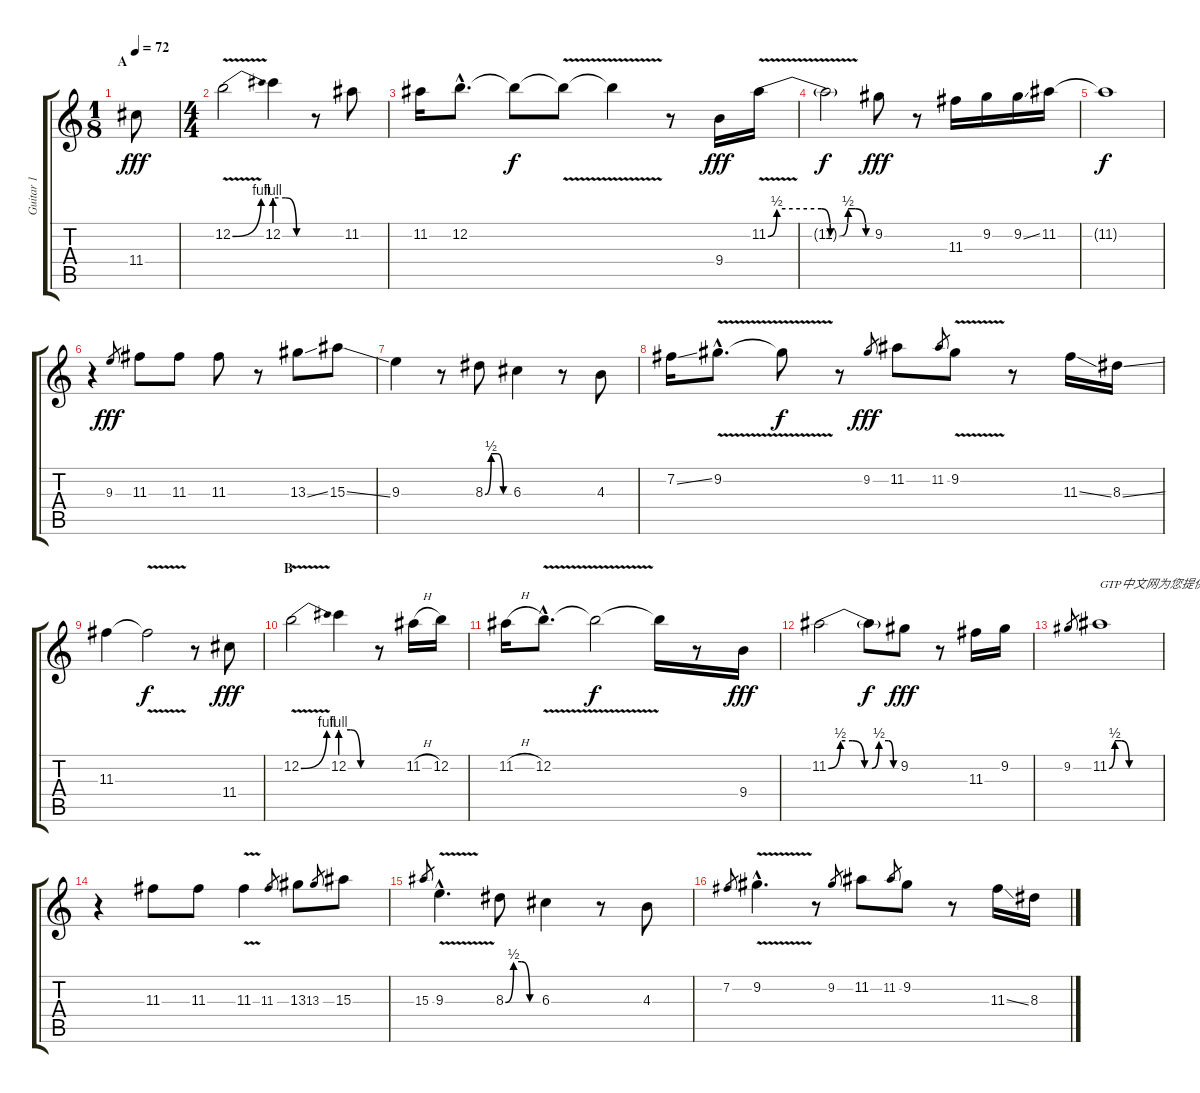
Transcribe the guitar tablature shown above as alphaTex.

\track ("Guitar 1" "Guitar 1") {instrument distortionguitar}
\staff {score tabs}
\tuning (E4 B3 G3 D3 A2 E2) {hide}
\ts (1 8)
\section ("" "A")
\tempo 72
\clef g2
\ks c
11.4.8{dy fff instrument distortionguitar} |
\ts (4 4)
12.2{be (bend 0 0 60 4) v}.2 12.2{be (custom 0 4 20 4 40 0 60 0)}.4 r.8 11.2.8 |
11.2.16 12.2{hac}.8{d} 12.2{t}.8{dy f} 12.2{v t}.8 12.2{v t}.4 r.8 9.4.16{dy fff} 11.2{be (custom 0 0 5 2 30 2 35 0 40 0 45 2 49 2 55 0 60 0) v}.16 |
11.2{t}.2{dy f} 9.2.8{dy fff} r.8 11.3.16 9.2.16 9.2{ss}.16 11.2.16 |
11.2{t}.1{dy f} |
r.4 9.3.8{gr dy fff} 11.3.8 11.3.8 11.3.8 r.8 13.3{ss}.8 15.3{ss}.8 |
9.3.4 r.8 8.3{be (custom 0 0 15 2 30 2 45 0 60 0)}.8 6.3.4 r.8 4.3.8 |
7.2{ss}.16 9.2{v hac}.8{d} 9.2{t}.8{dy f} r.8 9.2.8{gr dy fff} 11.2.8 11.2.8{gr} 9.2{v}.8 r.8 11.3{ss}.16 8.3{ss}.16 |
11.3.4 11.3{v t}.2{dy f} r.8 11.4.8{dy fff} |
\section ("" "B")
12.2{be (bend 0 0 60 4) v}.2 12.2{be (custom 0 4 20 4 40 0 60 0)}.4 r.8 11.2{h}.16 12.2.16 |
11.2{h}.16 12.2{v hac}.8{d} 12.2{t}.2{dy f} 12.2{t}.16 r.8 9.4.16{dy fff} |
11.2{be (custom 0 0 10 2 20 2 30 0 36 0 42 2 50 2 54 0 60 0)}.2 11.2{t}.8{dy f} 9.2.8{dy fff} r.8 11.3.16 9.2.16 |
9.2.8{gr} 11.2{be (custom 0 0 7 2 15 2 24 0 60 0)}.1{txt "GTP中文网为您提供优秀的谱子"} |
r.4 11.3.8 11.3.8 11.3{v}.4 11.3.8{gr} 13.3.8 13.3.8{gr} 15.3.8 |
15.3.8{gr} 9.3{v hac}.4{d} 8.3{be (custom 0 0 15 2 30 2 45 0 60 0)}.8 6.3.4 r.8 4.3.8 |
7.2.8{gr} 9.2{v hac}.4{d} r.8 9.2.8{gr} 11.2.8 11.2.8{gr} 9.2.8 r.8 11.3{ss}.16 8.3{ss}.16
